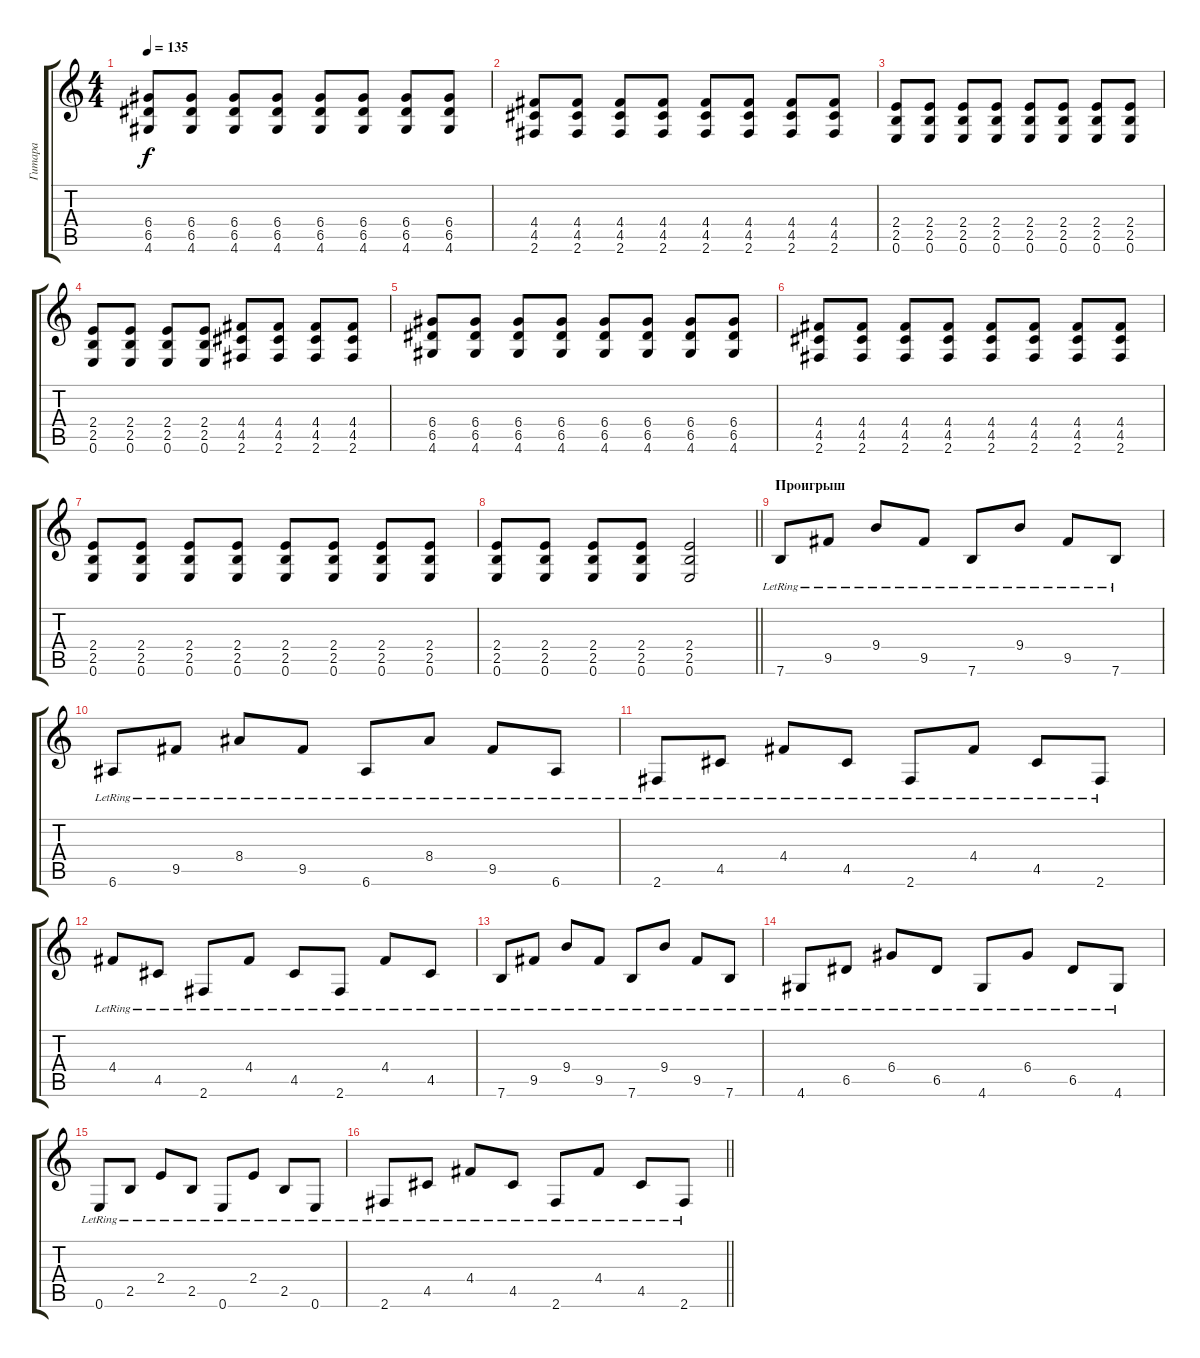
\track ("Гитара" "Гитара") {instrument distortionguitar}
\staff {score tabs}
\tuning (E4 B3 G3 D3 A2 E2) {hide}
\ts (4 4)
\tempo 135
\clef g2
\ks c
(6.4 6.5 4.6).8{dy f} (6.4 6.5 4.6).8 (6.4 6.5 4.6).8 (6.4 6.5 4.6).8 (6.4 6.5 4.6).8 (6.4 6.5 4.6).8 (6.4 6.5 4.6).8 (6.4 6.5 4.6).8 |
(4.4 4.5 2.6).8 (4.4 4.5 2.6).8 (4.4 4.5 2.6).8 (4.4 4.5 2.6).8 (4.4 4.5 2.6).8 (4.4 4.5 2.6).8 (4.4 4.5 2.6).8 (4.4 4.5 2.6).8 |
(2.4 2.5 0.6).8 (2.4 2.5 0.6).8 (2.4 2.5 0.6).8 (2.4 2.5 0.6).8 (2.4 2.5 0.6).8 (2.4 2.5 0.6).8 (2.4 2.5 0.6).8 (2.4 2.5 0.6).8 |
(2.4 2.5 0.6).8 (2.4 2.5 0.6).8 (2.4 2.5 0.6).8 (2.4 2.5 0.6).8 (4.4 4.5 2.6).8 (4.4 4.5 2.6).8 (4.4 4.5 2.6).8 (4.4 4.5 2.6).8 |
(6.4 6.5 4.6).8 (6.4 6.5 4.6).8 (6.4 6.5 4.6).8 (6.4 6.5 4.6).8 (6.4 6.5 4.6).8 (6.4 6.5 4.6).8 (6.4 6.5 4.6).8 (6.4 6.5 4.6).8 |
(4.4 4.5 2.6).8 (4.4 4.5 2.6).8 (4.4 4.5 2.6).8 (4.4 4.5 2.6).8 (4.4 4.5 2.6).8 (4.4 4.5 2.6).8 (4.4 4.5 2.6).8 (4.4 4.5 2.6).8 |
(2.4 2.5 0.6).8 (2.4 2.5 0.6).8 (2.4 2.5 0.6).8 (2.4 2.5 0.6).8 (2.4 2.5 0.6).8 (2.4 2.5 0.6).8 (2.4 2.5 0.6).8 (2.4 2.5 0.6).8 |
\barLineRight lightlight
(2.4 2.5 0.6).8 (2.4 2.5 0.6).8 (2.4 2.5 0.6).8 (2.4 2.5 0.6).8 (2.4 2.5 0.6).2 |
\section ("" "Проигрыш")
7.6{lr}.8{volume 10 instrument acousticguitarsteel} 9.5{lr}.8 9.4{lr}.8 9.5{lr}.8 7.6{lr}.8 9.4{lr}.8 9.5{lr}.8 7.6{lr}.8 |
6.6{lr}.8 9.5{lr}.8 8.4{lr}.8 9.5{lr}.8 6.6{lr}.8 8.4{lr}.8 9.5{lr}.8 6.6{lr}.8 |
2.6{lr}.8 4.5{lr}.8 4.4{lr}.8 4.5{lr}.8 2.6{lr}.8 4.4{lr}.8 4.5{lr}.8 2.6{lr}.8 |
4.4{lr}.8 4.5{lr}.8 2.6{lr}.8 4.4{lr}.8 4.5{lr}.8 2.6{lr}.8 4.4{lr}.8 4.5{lr}.8 |
7.6{lr}.8 9.5{lr}.8 9.4{lr}.8 9.5{lr}.8 7.6{lr}.8 9.4{lr}.8 9.5{lr}.8 7.6{lr}.8 |
4.6{lr}.8 6.5{lr}.8 6.4{lr}.8 6.5{lr}.8 4.6{lr}.8 6.4{lr}.8 6.5{lr}.8 4.6{lr}.8 |
0.6{lr}.8 2.5{lr}.8 2.4{lr}.8 2.5{lr}.8 0.6{lr}.8 2.4{lr}.8 2.5{lr}.8 0.6{lr}.8 |
\barLineRight lightlight
2.6{lr}.8 4.5{lr}.8 4.4{lr}.8 4.5{lr}.8 2.6{lr}.8 4.4{lr}.8 4.5{lr}.8 2.6{lr}.8
